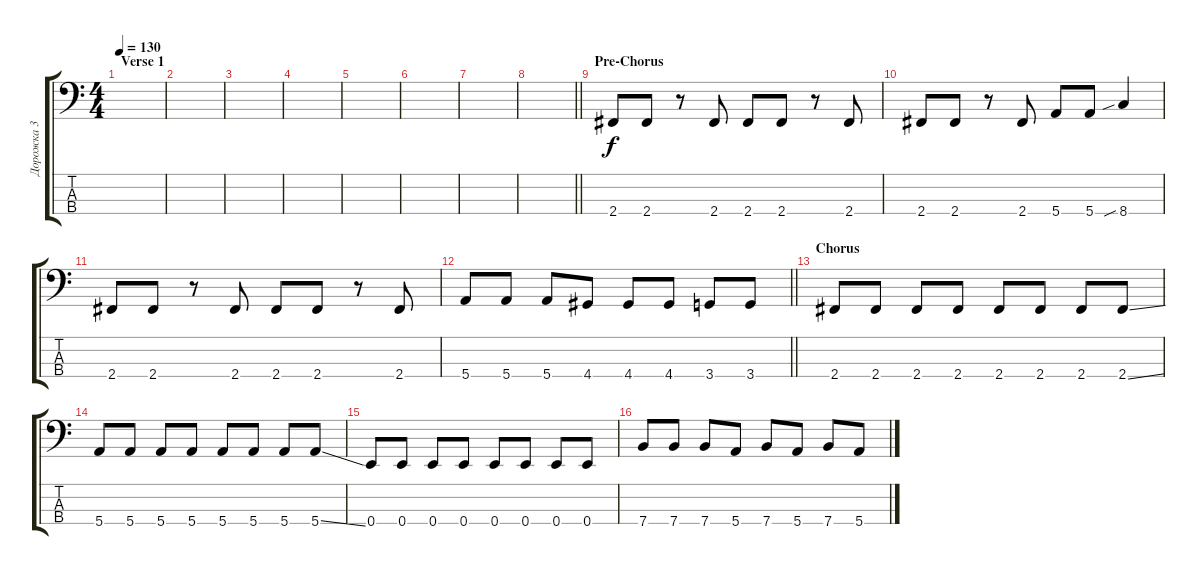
\track ("Дорожка 3" "Дорожка 3") {instrument electricbassfinger}
\staff {score tabs}
\tuning (G2 D2 A1 E1) {hide}
\ts (4 4)
\section ("" "Verse 1")
\tempo 130
\clef f4
\ks c
|
|
|
|
|
|
|
\barLineRight lightlight
|
\section ("" "Pre-Chorus")
2.4.8 2.4.8 r.8 2.4.8 2.4.8 2.4.8 r.8 2.4.8 |
2.4.8 2.4.8 r.8 2.4.8 5.4.8 5.4.8 8.4{sib}.4 |
2.4.8 2.4.8 r.8 2.4.8 2.4.8 2.4.8 r.8 2.4.8 |
\barLineRight lightlight
5.4.8 5.4.8 5.4.8 4.4.8 4.4.8 4.4.8 3.4.8 3.4.8 |
\section ("" "Chorus")
2.4.8 2.4.8 2.4.8 2.4.8 2.4.8 2.4.8 2.4.8 2.4{ss}.8 |
5.4.8 5.4.8 5.4.8 5.4.8 5.4.8 5.4.8 5.4.8 5.4{ss}.8 |
0.4.8 0.4.8 0.4.8 0.4.8 0.4.8 0.4.8 0.4.8 0.4.8 |
7.4.8 7.4.8 7.4.8 5.4.8 7.4.8 5.4.8 7.4.8 5.4.8
